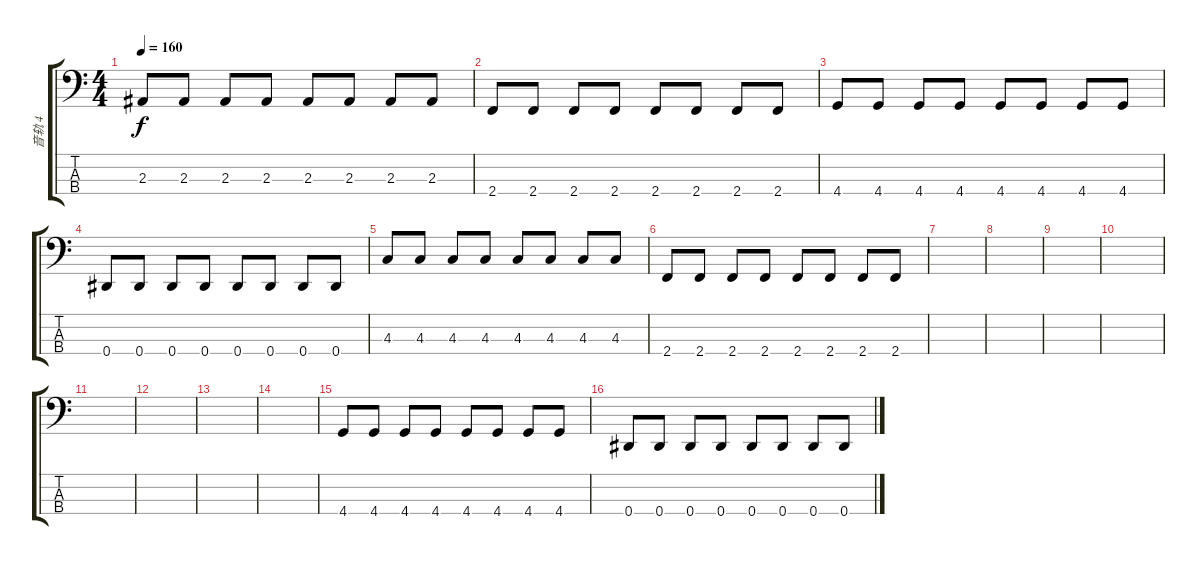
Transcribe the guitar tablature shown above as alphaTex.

\track ("音轨 4" "音轨 4") {instrument electricbassfinger}
\staff {score tabs}
\tuning (Gb2 Db2 Ab1 Eb1) {hide}
\ts (4 4)
\tempo 160
\clef f4
\ks c
2.3.8{dy f} 2.3.8 2.3.8 2.3.8 2.3.8 2.3.8 2.3.8 2.3.8 |
2.4.8 2.4.8 2.4.8 2.4.8 2.4.8 2.4.8 2.4.8 2.4.8 |
4.4.8 4.4.8 4.4.8 4.4.8 4.4.8 4.4.8 4.4.8 4.4.8 |
0.4.8 0.4.8 0.4.8 0.4.8 0.4.8 0.4.8 0.4.8 0.4.8 |
4.3.8 4.3.8 4.3.8 4.3.8 4.3.8 4.3.8 4.3.8 4.3.8 |
2.4.8 2.4.8 2.4.8 2.4.8 2.4.8 2.4.8 2.4.8 2.4.8 |
|
|
|
|
|
|
|
|
4.4.8 4.4.8 4.4.8 4.4.8 4.4.8 4.4.8 4.4.8 4.4.8 |
0.4.8 0.4.8 0.4.8 0.4.8 0.4.8 0.4.8 0.4.8 0.4.8
